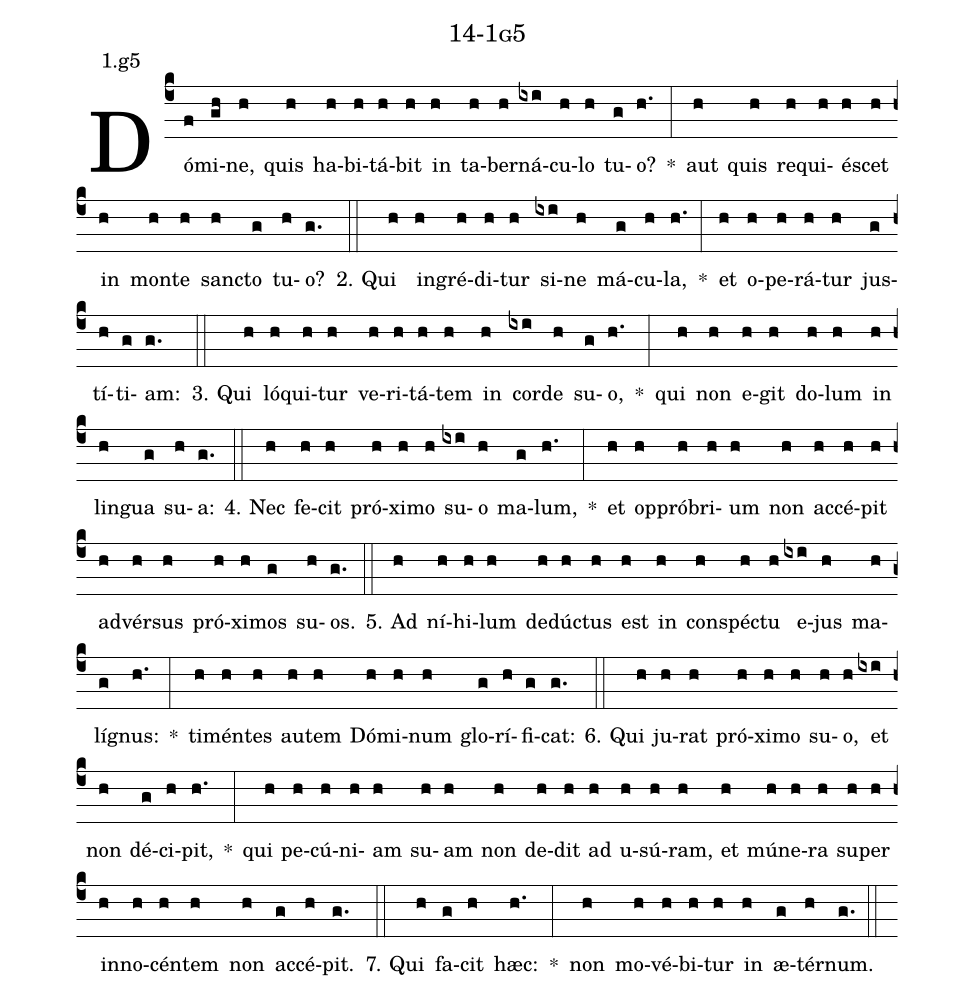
name: 14-1g5;
annotation: 1.g5;
%%
(c4)Dó(f)mi(gh)ne,(h) quis(h) ha(h)bi(h)tá(h)bit(h) in(h) ta(h)ber(h)ná(ixi)cu(h)lo(h) tu(g)o?(h.) *(:) aut(h) quis(h) re(h)qui(h)é(h)scet(h) in(h) mon(h)te(h) sanc(h)to(g) tu(h)o?(g.) (::)
2. Qui(h) in(h)gré(h)di(h)tur(h) si(ixi)ne(h) má(g)cu(h)la,(h.) *(:) et(h) o(h)pe(h)rá(h)tur(h) jus(g)tí(h)ti(g)am:(g.) (::)
3. Qui(h) ló(h)qui(h)tur(h) ve(h)ri(h)tá(h)tem(h) in(h) cor(ixi)de(h) su(g)o,(h.) *(:) qui(h) non(h) e(h)git(h) do(h)lum(h) in(h) lin(h)gua(g) su(h)a:(g.) (::)
4. Nec(h) fe(h)cit(h) pró(h)xi(h)mo(h) su(ixi)o(h) ma(g)lum,(h.) *(:) et(h) op(h)pró(h)bri(h)um(h) non(h) ac(h)cé(h)pit(h) ad(h)vér(h)sus(h) pró(h)xi(h)mos(g) su(h)os.(g.) (::)
5. Ad(h) ní(h)hi(h)lum(h) de(h)dúc(h)tus(h) est(h) in(h) con(h)spéc(h)tu(h) e(ixi)jus(h) ma(h)lí(g)gnus:(h.) *(:) ti(h)mén(h)tes(h) au(h)tem(h) Dó(h)mi(h)num(h) glo(g)rí(h)fi(g)cat:(g.) (::)
6. Qui(h) ju(h)rat(h) pró(h)xi(h)mo(h) su(h)o,(h) et(ixi) non(h) dé(g)ci(h)pit,(h.) *(:) qui(h) pe(h)cú(h)ni(h)am(h) su(h)am(h) non(h) de(h)dit(h) ad(h) u(h)sú(h)ram,(h) et(h) mú(h)ne(h)ra(h) su(h)per(h) in(h)no(h)cén(h)tem(h) non(h) ac(g)cé(h)pit.(g.) (::)
7. Qui(h) fa(g)cit(h) hæc:(h.) *(:) non(h) mo(h)vé(h)bi(h)tur(h) in(h) æ(g)tér(h)num.(g.) (::)
